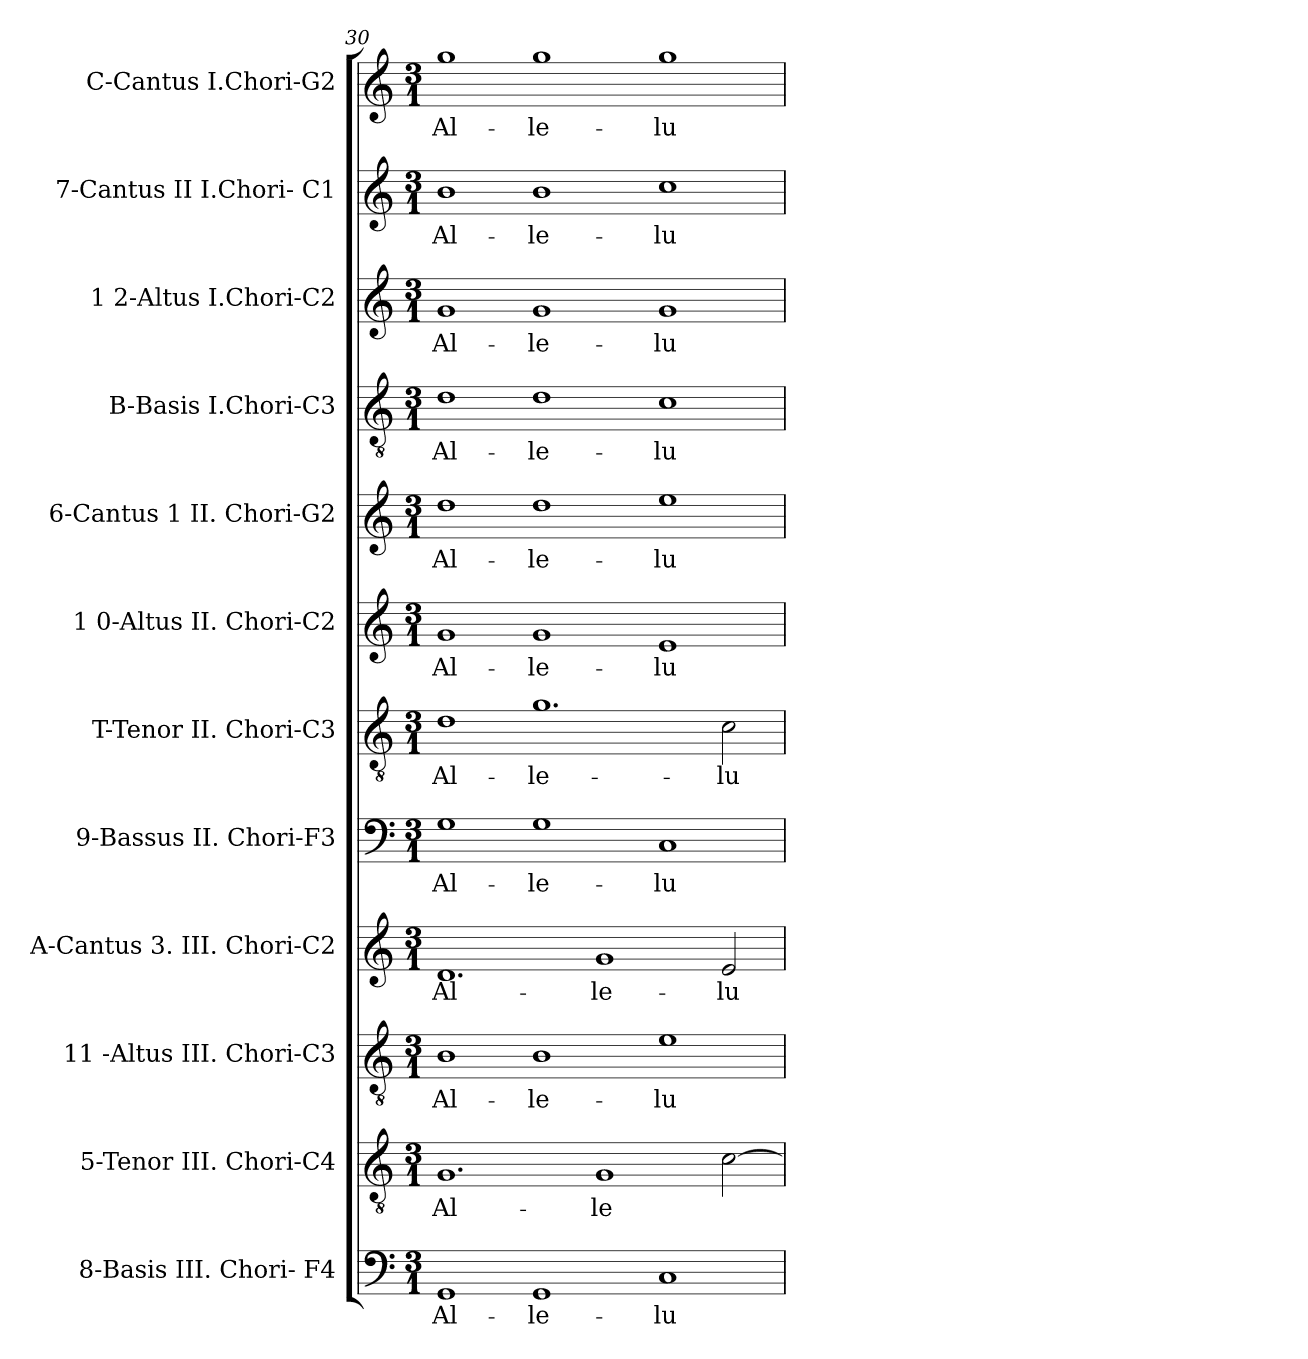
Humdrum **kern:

**kern	**text	**kern	**text	**kern	**text	**kern	**text	**kern	**text	**kern	**text	**kern	**text	**kern	**text	**kern	**text	**kern	**text	**kern	**text	**kern	**text
*part12	*part12	*part11	*part11	*part10	*part10	*part9	*part9	*part8	*part8	*part7	*part7	*part6	*part6	*part5	*part5	*part4	*part4	*part3	*part3	*part2	*part2	*part1	*part1
*staff12	*staff12	*staff11	*staff11	*staff10	*staff10	*staff9	*staff9	*staff8	*staff8	*staff7	*staff7	*staff6	*staff6	*staff5	*staff5	*staff4	*staff4	*staff3	*staff3	*staff2	*staff2	*staff1	*staff1
*I"8-Basis  III. Chori- F4	*	*I"5-Tenor  III. Chori-C4	*	*I"11 -Altus  III. Chori-C3	*	*I"A-Cantus 3.  III. Chori-C2	*	*I"9-Bassus  II. Chori-F3	*	*I"T-Tenor  II. Chori-C3	*	*I"1 0-Altus  II. Chori-C2	*	*I"6-Cantus 1  II. Chori-G2	*	*I"B-Basis  I.Chori-C3	*	*I"1 2-Altus  I.Chori-C2	*	*I"7-Cantus II  I.Chori- C1	*	*I"C-Cantus  I.Chori-G2	*
*	*	*	*	*	*	*I'A	*	*	*	*I'T	*	*	*	*	*	*I'B	*	*	*	*	*	*I'C	*
!!LO:PB:g=z
*clefF4	*	*clefGv2	*	*clefGv2	*	*clefG2	*	*clefF4	*	*clefGv2	*	*clefG2	*	*clefG2	*	*clefGv2	*	*clefG2	*	*clefG2	*	*clefG2	*
*k[]	*	*k[]	*	*k[]	*	*k[]	*	*k[]	*	*k[]	*	*k[]	*	*k[]	*	*k[]	*	*k[]	*	*k[]	*	*k[]	*
*C:	*	*C:	*	*C:	*	*C:	*	*C:	*	*C:	*	*C:	*	*C:	*	*C:	*	*C:	*	*C:	*	*C:	*
*M3/1	*	*M3/1	*	*M3/1	*	*M3/1	*	*M3/1	*	*M3/1	*	*M3/1	*	*M3/1	*	*M3/1	*	*M3/1	*	*M3/1	*	*M3/1	*
=30	=30	=30	=30	=30	=30	=30	=30	=30	=30	=30	=30	=30	=30	=30	=30	=30	=30	=30	=30	=30	=30	=30	=30
!	!LO:LY:b:cj	!	!LO:LY:b:cj	!	!LO:LY:b:cj	!	!LO:LY:b:cj	!	!LO:LY:b:cj	!	!LO:LY:b:cj	!	!LO:LY:b:cj	!	!LO:LY:b:cj	!	!LO:LY:b:cj	!	!LO:LY:b:cj	!	!LO:LY:b:cj	!	!LO:LY:b:cj
1GG	Al-	1.G	Al-	1B	Al-	1.d	Al-	1G	Al-	1d	Al-	1g	Al-	1dd	Al-	1d	Al-	1g	Al-	1b	Al-	1gg	Al-
!	!LO:LY:b:cj	!	!	!	!LO:LY:b:cj	!	!	!	!LO:LY:b:cj	!	!LO:LY:b:cj	!	!LO:LY:b:cj	!	!LO:LY:b:cj	!	!LO:LY:b:cj	!	!LO:LY:b:cj	!	!LO:LY:b:cj	!	!LO:LY:b:cj
1GG	-le-	.	.	1B	-le-	.	.	1G	-le-	1.g	-le-	1g	-le-	1dd	-le-	1d	-le-	1g	-le-	1b	-le-	1gg	-le-
!	!	!	!LO:LY:b:cj	!	!	!	!LO:LY:b:cj	!	!	!	!	!	!	!	!	!	!	!	!	!	!	!	!
.	.	1G	-le-	.	.	1g	-le-	.	.	.	.	.	.	.	.	.	.	.	.	.	.	.	.
!	!LO:LY:b:cj	!	!	!	!LO:LY:b:cj	!	!	!	!LO:LY:b:cj	!	!	!	!LO:LY:b:cj	!	!LO:LY:b:cj	!	!LO:LY:b:cj	!	!LO:LY:b:cj	!	!LO:LY:b:cj	!	!LO:LY:b:cj
1C	-lu-	.	.	1e	-lu-	.	.	1C	-lu-	.	.	1e	-lu-	1ee	-lu-	1c	-lu-	1g	-lu-	1cc	-lu-	1gg	-lu-
!	!	!	!LO:LY:b:cj	!	!	!	!LO:LY:b:cj	!	!	!	!LO:LY:b:cj	!	!	!	!	!	!	!	!	!	!	!	!
.	.	[>2c\	--	.	.	2e/	-lu-	.	.	2c\	-lu-	.	.	.	.	.	.	.	.	.	.	.	.
=	=	=	=	=	=	=	=	=	=	=	=	=	=	=	=	=	=	=	=	=	=	=	=
*-	*-	*-	*-	*-	*-	*-	*-	*-	*-	*-	*-	*-	*-	*-	*-	*-	*-	*-	*-	*-	*-	*-	*-
